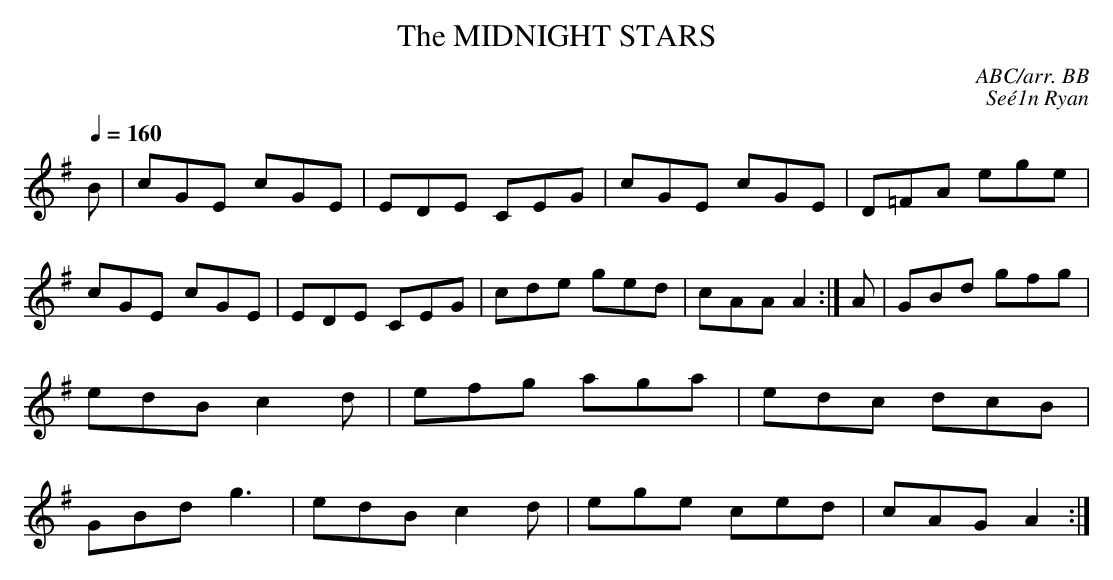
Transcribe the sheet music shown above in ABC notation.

X:1
T:MIDNIGHT STARS, The\
C:ABC/arr. BB\
C:Se\'e1n Ryan\
Q:1/4=160\
L:1/8\
M:6/8\
K:Ador\
B|cGE cGE|EDE CEG|cGE cGE|D=FA ege|\
cGE cGE|EDE CEG|cde ged|cAA A2:|\
A|GBd gfg|edB c2d|efg aga|edc dcB|\
GBd g3|edB c2d|ege ced|cAG A2:|\
\
\
